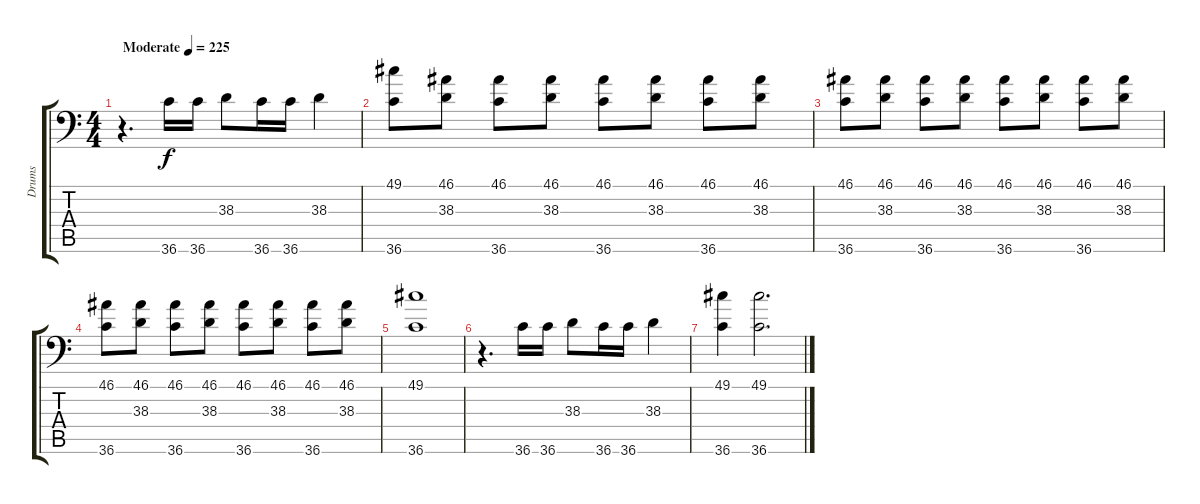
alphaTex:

\track ("Drums" "Drums") {instrument acousticgrandpiano}
\staff {score tabs}
\tuning (C-1 C-1 C-1 C-1 C-1 C-1) {hide}
\ts (4 4)
\tempo (225 "Moderate")
\clef f4
\ks c
r.4{d dy f instrument acousticgrandpiano} 36.6.16 36.6.16 38.3.8 36.6.16 36.6.16 38.3.4 |
(49.1 36.6).8 (46.1 38.3).8 (46.1 36.6).8 (46.1 38.3).8 (46.1 36.6).8 (46.1 38.3).8 (46.1 36.6).8 (46.1 38.3).8 |
(46.1 36.6).8 (46.1 38.3).8 (46.1 36.6).8 (46.1 38.3).8 (46.1 36.6).8 (46.1 38.3).8 (46.1 36.6).8 (46.1 38.3).8 |
(46.1 36.6).8 (46.1 38.3).8 (46.1 36.6).8 (46.1 38.3).8 (46.1 36.6).8 (46.1 38.3).8 (46.1 36.6).8 (46.1 38.3).8 |
(49.1 36.6).1 |
r.4{d} 36.6.16 36.6.16 38.3.8 36.6.16 36.6.16 38.3.4 |
(49.1 36.6).4 (49.1 36.6).2{d}
